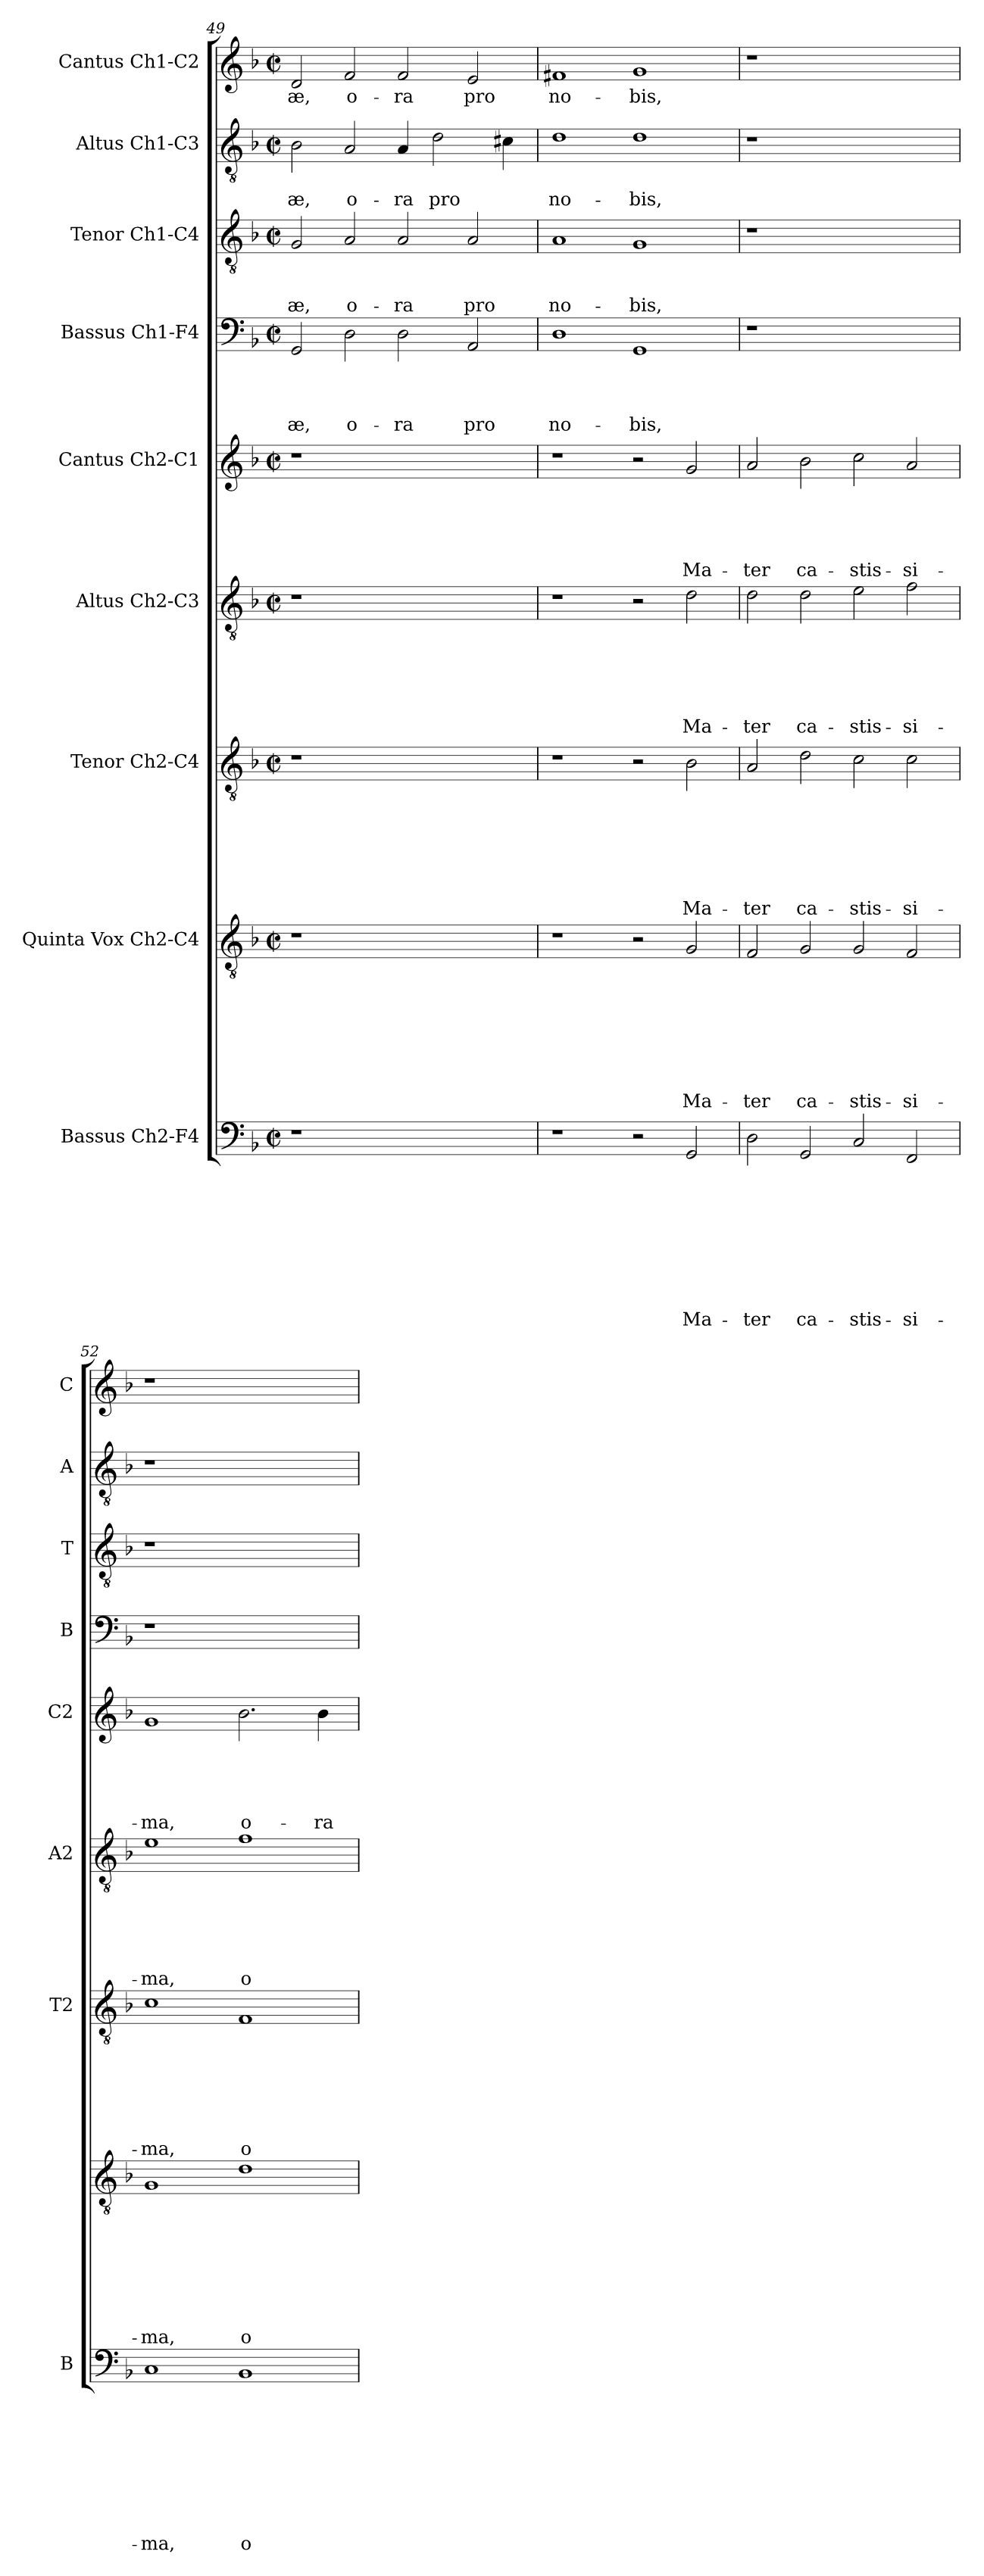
**kern	**text	**text	**text	**text	**text	**text	**text	**text	**text	**kern	**text	**text	**text	**text	**text	**text	**text	**text	**kern	**text	**text	**text	**text	**text	**text	**text	**kern	**text	**text	**text	**text	**text	**text	**kern	**text	**text	**text	**text	**text	**kern	**text	**text	**text	**text	**kern	**text	**text	**text	**kern	**text	**text	**kern	**text
*part9	*part9	*part9	*part9	*part9	*part9	*part9	*part9	*part9	*part9	*part8	*part8	*part8	*part8	*part8	*part8	*part8	*part8	*part8	*part7	*part7	*part7	*part7	*part7	*part7	*part7	*part7	*part6	*part6	*part6	*part6	*part6	*part6	*part6	*part5	*part5	*part5	*part5	*part5	*part5	*part4	*part4	*part4	*part4	*part4	*part3	*part3	*part3	*part3	*part2	*part2	*part2	*part1	*part1
*staff9	*staff9	*staff9	*staff9	*staff9	*staff9	*staff9	*staff9	*staff9	*staff9	*staff8	*staff8	*staff8	*staff8	*staff8	*staff8	*staff8	*staff8	*staff8	*staff7	*staff7	*staff7	*staff7	*staff7	*staff7	*staff7	*staff7	*staff6	*staff6	*staff6	*staff6	*staff6	*staff6	*staff6	*staff5	*staff5	*staff5	*staff5	*staff5	*staff5	*staff4	*staff4	*staff4	*staff4	*staff4	*staff3	*staff3	*staff3	*staff3	*staff2	*staff2	*staff2	*staff1	*staff1
*I"Bassus Ch2-F4	*	*	*	*	*	*	*	*	*	*I"Quinta Vox Ch2-C4	*	*	*	*	*	*	*	*	*I"Tenor Ch2-C4	*	*	*	*	*	*	*	*I"Altus Ch2-C3	*	*	*	*	*	*	*I"Cantus Ch2-C1	*	*	*	*	*	*I"Bassus Ch1-F4	*	*	*	*	*I"Tenor Ch1-C4	*	*	*	*I"Altus Ch1-C3	*	*	*I"Cantus Ch1-C2	*
*I'B	*	*	*	*	*	*	*	*	*	*	*	*	*	*	*	*	*	*	*I'T2	*	*	*	*	*	*	*	*I'A2	*	*	*	*	*	*	*I'C2	*	*	*	*	*	*I'B	*	*	*	*	*I'T	*	*	*	*I'A	*	*	*I'C	*
!!LO:PB:g=z
*clefF4	*	*	*	*	*	*	*	*	*	*clefGv2	*	*	*	*	*	*	*	*	*clefGv2	*	*	*	*	*	*	*	*clefGv2	*	*	*	*	*	*	*clefG2	*	*	*	*	*	*clefF4	*	*	*	*	*clefGv2	*	*	*	*clefGv2	*	*	*clefG2	*
*k[b-]	*	*	*	*	*	*	*	*	*	*k[b-]	*	*	*	*	*	*	*	*	*k[b-]	*	*	*	*	*	*	*	*k[b-]	*	*	*	*	*	*	*k[b-]	*	*	*	*	*	*k[b-]	*	*	*	*	*k[b-]	*	*	*	*k[b-]	*	*	*k[b-]	*
*F:	*	*	*	*	*	*	*	*	*	*F:	*	*	*	*	*	*	*	*	*F:	*	*	*	*	*	*	*	*F:	*	*	*	*	*	*	*F:	*	*	*	*	*	*F:	*	*	*	*	*F:	*	*	*	*F:	*	*	*F:	*
*M2/2	*	*	*	*	*	*	*	*	*	*M2/2	*	*	*	*	*	*	*	*	*M2/2	*	*	*	*	*	*	*	*M2/2	*	*	*	*	*	*	*M2/2	*	*	*	*	*	*M2/2	*	*	*	*	*M2/2	*	*	*	*M2/2	*	*	*M2/2	*
*met(c|)	*	*	*	*	*	*	*	*	*	*met(c|)	*	*	*	*	*	*	*	*	*met(c|)	*	*	*	*	*	*	*	*met(c|)	*	*	*	*	*	*	*met(c|)	*	*	*	*	*	*met(c|)	*	*	*	*	*met(c|)	*	*	*	*met(c|)	*	*	*met(c|)	*
=49	=49	=49	=49	=49	=49	=49	=49	=49	=49	=49	=49	=49	=49	=49	=49	=49	=49	=49	=49	=49	=49	=49	=49	=49	=49	=49	=49	=49	=49	=49	=49	=49	=49	=49	=49	=49	=49	=49	=49	=49	=49	=49	=49	=49	=49	=49	=49	=49	=49	=49	=49	=49	=49
!	!	!	!	!	!	!	!	!	!	!	!	!	!	!	!	!	!	!	!	!	!	!	!	!	!	!	!	!	!	!	!	!	!	!	!	!	!	!	!	!	!	!	!	!LO:LY:b	!	!	!	!LO:LY:b	!	!	!LO:LY:b	!	!LO:LY:b
1r	.	.	.	.	.	.	.	.	.	1r	.	.	.	.	.	.	.	.	1r	.	.	.	.	.	.	.	1r	.	.	.	.	.	.	1r	.	.	.	.	.	2GG/	.	.	.	-æ,	2G/	.	.	-æ,	2B-\	.	-æ,	2d/	-æ,
!	!	!	!	!	!	!	!	!	!	!	!	!	!	!	!	!	!	!	!	!	!	!	!	!	!	!	!	!	!	!	!	!	!	!	!	!	!	!	!	!	!	!	!	!LO:LY:b	!	!	!	!LO:LY:b	!	!	!LO:LY:b	!	!LO:LY:b
.	.	.	.	.	.	.	.	.	.	.	.	.	.	.	.	.	.	.	.	.	.	.	.	.	.	.	.	.	.	.	.	.	.	.	.	.	.	.	.	2D\	.	.	.	o-	2A/	.	.	o-	2A/	.	o-	2f/	o-
!	!	!	!	!	!	!	!	!	!	!	!	!	!	!	!	!	!	!	!	!	!	!	!	!	!	!	!	!	!	!	!	!	!	!	!	!	!	!	!	!	!	!	!	!LO:LY:b	!	!	!	!LO:LY:b	!	!	!LO:LY:b	!	!LO:LY:b
1ryy	.	.	.	.	.	.	.	.	.	1ryy	.	.	.	.	.	.	.	.	1ryy	.	.	.	.	.	.	.	1ryy	.	.	.	.	.	.	1ryy	.	.	.	.	.	2D\	.	.	.	-ra	2A/	.	.	-ra	4A/	.	-ra	2f/	-ra
!	!	!	!	!	!	!	!	!	!	!	!	!	!	!	!	!	!	!	!	!	!	!	!	!	!	!	!	!	!	!	!	!	!	!	!	!	!	!	!	!	!	!	!	!	!	!	!	!	!	!	!LO:LY:b	!	!
.	.	.	.	.	.	.	.	.	.	.	.	.	.	.	.	.	.	.	.	.	.	.	.	.	.	.	.	.	.	.	.	.	.	.	.	.	.	.	.	.	.	.	.	.	.	.	.	.	2d\	.	pro	.	.
!	!	!	!	!	!	!	!	!	!	!	!	!	!	!	!	!	!	!	!	!	!	!	!	!	!	!	!	!	!	!	!	!	!	!	!	!	!	!	!	!	!	!	!	!LO:LY:b	!	!	!	!LO:LY:b	!	!	!	!	!LO:LY:b
.	.	.	.	.	.	.	.	.	.	.	.	.	.	.	.	.	.	.	.	.	.	.	.	.	.	.	.	.	.	.	.	.	.	.	.	.	.	.	.	2AA/	.	.	.	pro	2A/	.	.	pro	.	.	.	2e/	pro
.	.	.	.	.	.	.	.	.	.	.	.	.	.	.	.	.	.	.	.	.	.	.	.	.	.	.	.	.	.	.	.	.	.	.	.	.	.	.	.	.	.	.	.	.	.	.	.	.	4c#X\	.	.	.	.
=50	=50	=50	=50	=50	=50	=50	=50	=50	=50	=50	=50	=50	=50	=50	=50	=50	=50	=50	=50	=50	=50	=50	=50	=50	=50	=50	=50	=50	=50	=50	=50	=50	=50	=50	=50	=50	=50	=50	=50	=50	=50	=50	=50	=50	=50	=50	=50	=50	=50	=50	=50	=50	=50
!	!	!	!	!	!	!	!	!	!	!	!	!	!	!	!	!	!	!	!	!	!	!	!	!	!	!	!	!	!	!	!	!	!	!	!	!	!	!	!	!	!	!	!	!LO:LY:b	!	!	!	!LO:LY:b	!	!	!LO:LY:b	!	!LO:LY:b
1r	.	.	.	.	.	.	.	.	.	1r	.	.	.	.	.	.	.	.	1r	.	.	.	.	.	.	.	1r	.	.	.	.	.	.	1r	.	.	.	.	.	1D	.	.	.	no-	1A	.	.	no-	1d	.	no-	1f#X	no-
!	!	!	!	!	!	!	!	!	!	!	!	!	!	!	!	!	!	!	!	!	!	!	!	!	!	!	!	!	!	!	!	!	!	!	!	!	!	!	!	!	!	!	!	!LO:LY:b	!	!	!	!LO:LY:b	!	!	!LO:LY:b	!	!LO:LY:b
2r	.	.	.	.	.	.	.	.	.	2r	.	.	.	.	.	.	.	.	2r	.	.	.	.	.	.	.	2r	.	.	.	.	.	.	2r	.	.	.	.	.	1GG	.	.	.	-bis,	1G	.	.	-bis,	1d	.	-bis,	1g	-bis,
!	!	!	!	!	!	!	!	!	!LO:LY:b	!	!	!	!	!	!	!	!	!LO:LY:b	!	!	!	!	!	!	!	!LO:LY:b	!	!	!	!	!	!	!LO:LY:b	!	!	!	!	!	!LO:LY:b	!	!	!	!	!	!	!	!	!	!	!	!	!	!
2GG/	.	.	.	.	.	.	.	.	Ma-	2G/	.	.	.	.	.	.	.	Ma-	2B-\	.	.	.	.	.	.	Ma-	2d\	.	.	.	.	.	Ma-	2g/	.	.	.	.	Ma-	.	.	.	.	.	.	.	.	.	.	.	.	.	.
=51	=51	=51	=51	=51	=51	=51	=51	=51	=51	=51	=51	=51	=51	=51	=51	=51	=51	=51	=51	=51	=51	=51	=51	=51	=51	=51	=51	=51	=51	=51	=51	=51	=51	=51	=51	=51	=51	=51	=51	=51	=51	=51	=51	=51	=51	=51	=51	=51	=51	=51	=51	=51	=51
!	!	!	!	!	!	!	!	!	!LO:LY:b	!	!	!	!	!	!	!	!	!LO:LY:b	!	!	!	!	!	!	!	!LO:LY:b	!	!	!	!	!	!	!LO:LY:b	!	!	!	!	!	!LO:LY:b	!	!	!	!	!	!	!	!	!	!	!	!	!	!
2D\	.	.	.	.	.	.	.	.	-ter	2F/	.	.	.	.	.	.	.	-ter	2A/	.	.	.	.	.	.	-ter	2d\	.	.	.	.	.	-ter	2a/	.	.	.	.	-ter	1r	.	.	.	.	1r	.	.	.	1r	.	.	1r	.
!	!	!	!	!	!	!	!	!	!LO:LY:b	!	!	!	!	!	!	!	!	!LO:LY:b	!	!	!	!	!	!	!	!LO:LY:b	!	!	!	!	!	!	!LO:LY:b	!	!	!	!	!	!LO:LY:b	!	!	!	!	!	!	!	!	!	!	!	!	!	!
2GG/	.	.	.	.	.	.	.	.	ca-	2G/	.	.	.	.	.	.	.	ca-	2d\	.	.	.	.	.	.	ca-	2d\	.	.	.	.	.	ca-	2b-\	.	.	.	.	ca-	.	.	.	.	.	.	.	.	.	.	.	.	.	.
!	!	!	!	!	!	!	!	!	!LO:LY:b	!	!	!	!	!	!	!	!	!LO:LY:b	!	!	!	!	!	!	!	!LO:LY:b	!	!	!	!	!	!	!LO:LY:b	!	!	!	!	!	!LO:LY:b	!	!	!	!	!	!	!	!	!	!	!	!	!	!
2C/	.	.	.	.	.	.	.	.	-stis-	2G/	.	.	.	.	.	.	.	-stis-	2c\	.	.	.	.	.	.	-stis-	2e\	.	.	.	.	.	-stis-	2cc\	.	.	.	.	-stis-	1ryy	.	.	.	.	1ryy	.	.	.	1ryy	.	.	1ryy	.
!	!	!	!	!	!	!	!	!	!LO:LY:b	!	!	!	!	!	!	!	!	!LO:LY:b	!	!	!	!	!	!	!	!LO:LY:b	!	!	!	!	!	!	!LO:LY:b	!	!	!	!	!	!LO:LY:b	!	!	!	!	!	!	!	!	!	!	!	!	!	!
2FF/	.	.	.	.	.	.	.	.	-si-	2F/	.	.	.	.	.	.	.	-si-	2c\	.	.	.	.	.	.	-si-	2f\	.	.	.	.	.	-si-	2a/	.	.	.	.	-si-	.	.	.	.	.	.	.	.	.	.	.	.	.	.
=52	=52	=52	=52	=52	=52	=52	=52	=52	=52	=52	=52	=52	=52	=52	=52	=52	=52	=52	=52	=52	=52	=52	=52	=52	=52	=52	=52	=52	=52	=52	=52	=52	=52	=52	=52	=52	=52	=52	=52	=52	=52	=52	=52	=52	=52	=52	=52	=52	=52	=52	=52	=52	=52
!	!	!	!	!	!	!	!	!	!LO:LY:b	!	!	!	!	!	!	!	!	!LO:LY:b	!	!	!	!	!	!	!	!LO:LY:b	!	!	!	!	!	!	!LO:LY:b	!	!	!	!	!	!LO:LY:b	!	!	!	!	!	!	!	!	!	!	!	!	!	!
1C	.	.	.	.	.	.	.	.	-ma,	1G	.	.	.	.	.	.	.	-ma,	1c	.	.	.	.	.	.	-ma,	1e	.	.	.	.	.	-ma,	1g	.	.	.	.	-ma,	1r	.	.	.	.	1r	.	.	.	1r	.	.	1r	.
!	!	!	!	!	!	!	!	!	!LO:LY:b	!	!	!	!	!	!	!	!	!LO:LY:b	!	!	!	!	!	!	!	!LO:LY:b	!	!	!	!	!	!	!LO:LY:b	!	!	!	!	!	!LO:LY:b	!	!	!	!	!	!	!	!	!	!	!	!	!	!
1BB-	.	.	.	.	.	.	.	.	o-	1d	.	.	.	.	.	.	.	o-	1F	.	.	.	.	.	.	o-	1f	.	.	.	.	.	o-	2.b-\	.	.	.	.	o-	1ryy	.	.	.	.	1ryy	.	.	.	1ryy	.	.	1ryy	.
!	!	!	!	!	!	!	!	!	!	!	!	!	!	!	!	!	!	!	!	!	!	!	!	!	!	!	!	!	!	!	!	!	!	!	!	!	!	!	!LO:LY:b	!	!	!	!	!	!	!	!	!	!	!	!	!	!
.	.	.	.	.	.	.	.	.	.	.	.	.	.	.	.	.	.	.	.	.	.	.	.	.	.	.	.	.	.	.	.	.	.	4b-\	.	.	.	.	-ra	.	.	.	.	.	.	.	.	.	.	.	.	.	.
=	=	=	=	=	=	=	=	=	=	=	=	=	=	=	=	=	=	=	=	=	=	=	=	=	=	=	=	=	=	=	=	=	=	=	=	=	=	=	=	=	=	=	=	=	=	=	=	=	=	=	=	=	=
*-	*-	*-	*-	*-	*-	*-	*-	*-	*-	*-	*-	*-	*-	*-	*-	*-	*-	*-	*-	*-	*-	*-	*-	*-	*-	*-	*-	*-	*-	*-	*-	*-	*-	*-	*-	*-	*-	*-	*-	*-	*-	*-	*-	*-	*-	*-	*-	*-	*-	*-	*-	*-	*-
